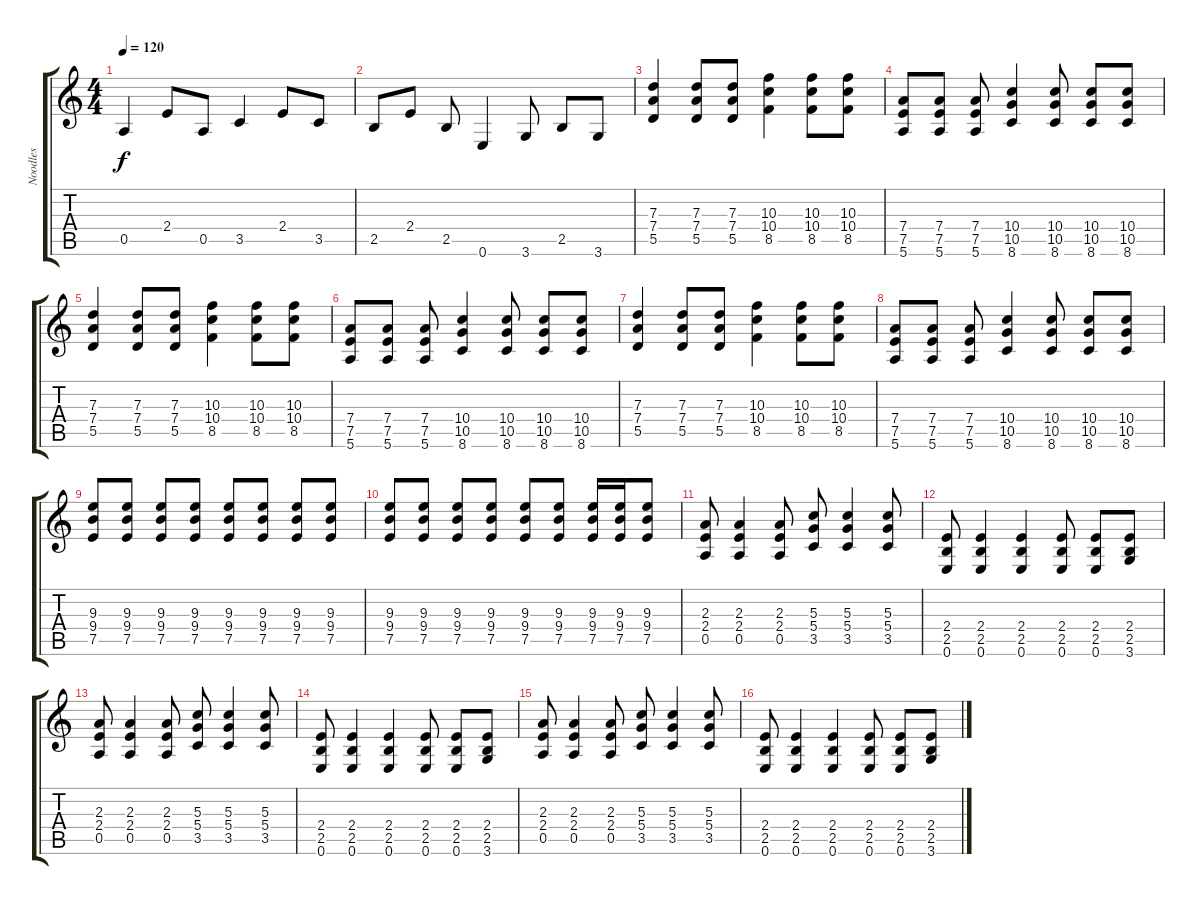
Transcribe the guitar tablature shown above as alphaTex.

\track ("Noodles" "Noodles") {instrument distortionguitar}
\staff {score tabs}
\tuning (E4 B3 G3 D3 A2 E2) {hide}
\ts (4 4)
\tempo 120
\clef g2
\ks c
0.5.4{dy f} 2.4.8 0.5.8 3.5.4 2.4.8 3.5.8 |
2.5.8 2.4.8 2.5.8 0.6.4 3.6.8 2.5.8 3.6.8 |
(7.3 7.4 5.5).4 (7.3 7.4 5.5).8 (7.3 7.4 5.5).8 (10.3 10.4 8.5).4 (10.3 10.4 8.5).8 (10.3 10.4 8.5).8 |
(7.4 7.5 5.6).8 (7.4 7.5 5.6).8 (7.4 7.5 5.6).8 (10.4 10.5 8.6).4 (10.4 10.5 8.6).8 (10.4 10.5 8.6).8 (10.4 10.5 8.6).8 |
(7.3 7.4 5.5).4 (7.3 7.4 5.5).8 (7.3 7.4 5.5).8 (10.3 10.4 8.5).4 (10.3 10.4 8.5).8 (10.3 10.4 8.5).8 |
(7.4 7.5 5.6).8 (7.4 7.5 5.6).8 (7.4 7.5 5.6).8 (10.4 10.5 8.6).4 (10.4 10.5 8.6).8 (10.4 10.5 8.6).8 (10.4 10.5 8.6).8 |
(7.3 7.4 5.5).4 (7.3 7.4 5.5).8 (7.3 7.4 5.5).8 (10.3 10.4 8.5).4 (10.3 10.4 8.5).8 (10.3 10.4 8.5).8 |
(7.4 7.5 5.6).8 (7.4 7.5 5.6).8 (7.4 7.5 5.6).8 (10.4 10.5 8.6).4 (10.4 10.5 8.6).8 (10.4 10.5 8.6).8 (10.4 10.5 8.6).8 |
(9.3 9.4 7.5).8 (9.3 9.4 7.5).8 (9.3 9.4 7.5).8 (9.3 9.4 7.5).8 (9.3 9.4 7.5).8 (9.3 9.4 7.5).8 (9.3 9.4 7.5).8 (9.3 9.4 7.5).8 |
(9.3 9.4 7.5).8 (9.3 9.4 7.5).8 (9.3 9.4 7.5).8 (9.3 9.4 7.5).8 (9.3 9.4 7.5).8 (9.3 9.4 7.5).8 (9.3 9.4 7.5).16 (9.3 9.4 7.5).16 (9.3 9.4 7.5).8 |
(2.3 2.4 0.5).8 (2.3 2.4 0.5).4 (2.3 2.4 0.5).8 (5.3 5.4 3.5).8 (5.3 5.4 3.5).4 (5.3 5.4 3.5).8 |
(2.4 2.5 0.6).8 (2.4 2.5 0.6).4 (2.4 2.5 0.6).4 (2.4 2.5 0.6).8 (2.4 2.5 0.6).8 (2.4 2.5 3.6).8 |
(2.3 2.4 0.5).8 (2.3 2.4 0.5).4 (2.3 2.4 0.5).8 (5.3 5.4 3.5).8 (5.3 5.4 3.5).4 (5.3 5.4 3.5).8 |
(2.4 2.5 0.6).8 (2.4 2.5 0.6).4 (2.4 2.5 0.6).4 (2.4 2.5 0.6).8 (2.4 2.5 0.6).8 (2.4 2.5 3.6).8 |
(2.3 2.4 0.5).8 (2.3 2.4 0.5).4 (2.3 2.4 0.5).8 (5.3 5.4 3.5).8 (5.3 5.4 3.5).4 (5.3 5.4 3.5).8 |
(2.4 2.5 0.6).8 (2.4 2.5 0.6).4 (2.4 2.5 0.6).4 (2.4 2.5 0.6).8 (2.4 2.5 0.6).8 (2.4 2.5 3.6).8
